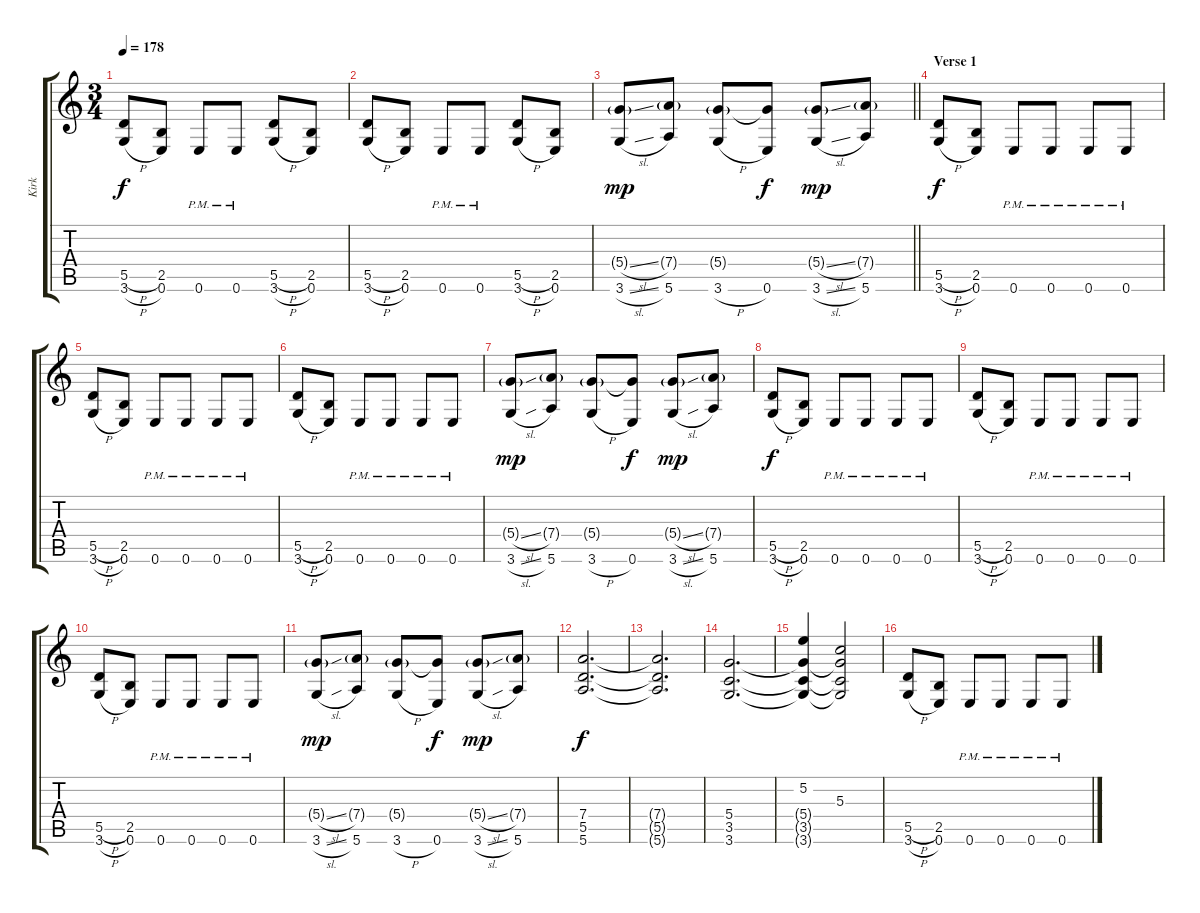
\track ("Kirk" "Kirk") {instrument distortionguitar}
\staff {score tabs}
\tuning (E4 B3 G3 D3 A2 E2) {hide}
\ts (3 4)
\tempo 178
\clef g2
\ks c
(5.5{h} 3.6{h}).8{dy f} (2.5 0.6).8 0.6{pm}.8 0.6{pm}.8 (5.5{h} 3.6{h}).8 (2.5 0.6).8 |
(5.5{h} 3.6{h}).8 (2.5 0.6).8 0.6{pm}.8 0.6{pm}.8 (5.5{h} 3.6{h}).8 (2.5 0.6).8 |
\barLineRight lightlight
(5.4{sl g} 3.6{sl}).8{dy mp} (7.4{g} 5.6).8 (5.4{g} 3.6{h}).8 (5.4{t} 0.6).8{dy f} (5.4{sl g} 3.6{sl}).8{dy mp} (7.4{g} 5.6).8 |
\section ("" "Verse 1")
(5.5{h} 3.6{h}).8{dy f} (2.5 0.6).8 0.6{pm}.8 0.6{pm}.8 0.6{pm}.8 0.6{pm}.8 |
(5.5{h} 3.6{h}).8 (2.5 0.6).8 0.6{pm}.8 0.6{pm}.8 0.6{pm}.8 0.6{pm}.8 |
(5.5{h} 3.6{h}).8 (2.5 0.6).8 0.6{pm}.8 0.6{pm}.8 0.6{pm}.8 0.6{pm}.8 |
(5.4{sl g} 3.6{sl}).8{dy mp} (7.4{g} 5.6).8 (5.4{g} 3.6{h}).8 (5.4{t} 0.6).8{dy f} (5.4{sl g} 3.6{sl}).8{dy mp} (7.4{g} 5.6).8 |
(5.5{h} 3.6{h}).8{dy f} (2.5 0.6).8 0.6{pm}.8 0.6{pm}.8 0.6{pm}.8 0.6{pm}.8 |
(5.5{h} 3.6{h}).8 (2.5 0.6).8 0.6{pm}.8 0.6{pm}.8 0.6{pm}.8 0.6{pm}.8 |
(5.5{h} 3.6{h}).8 (2.5 0.6).8 0.6{pm}.8 0.6{pm}.8 0.6{pm}.8 0.6{pm}.8 |
(5.4{sl g} 3.6{sl}).8{dy mp} (7.4{g} 5.6).8 (5.4{g} 3.6{h}).8 (5.4{t} 0.6).8{dy f} (5.4{sl g} 3.6{sl}).8{dy mp} (7.4{g} 5.6).8 |
(7.4 5.5 5.6).2{d dy f} |
(7.4{t} 5.5{t} 5.6{t}).2{d} |
(5.4 3.5 3.6).2{d} |
(5.2 5.4{t} 3.5{t} 3.6{t}).4 (5.3 5.4{t} 3.5{t} 3.6{t}).2 |
(5.5{h} 3.6{h}).8 (2.5 0.6).8 0.6{pm}.8 0.6{pm}.8 0.6{pm}.8 0.6{pm}.8
